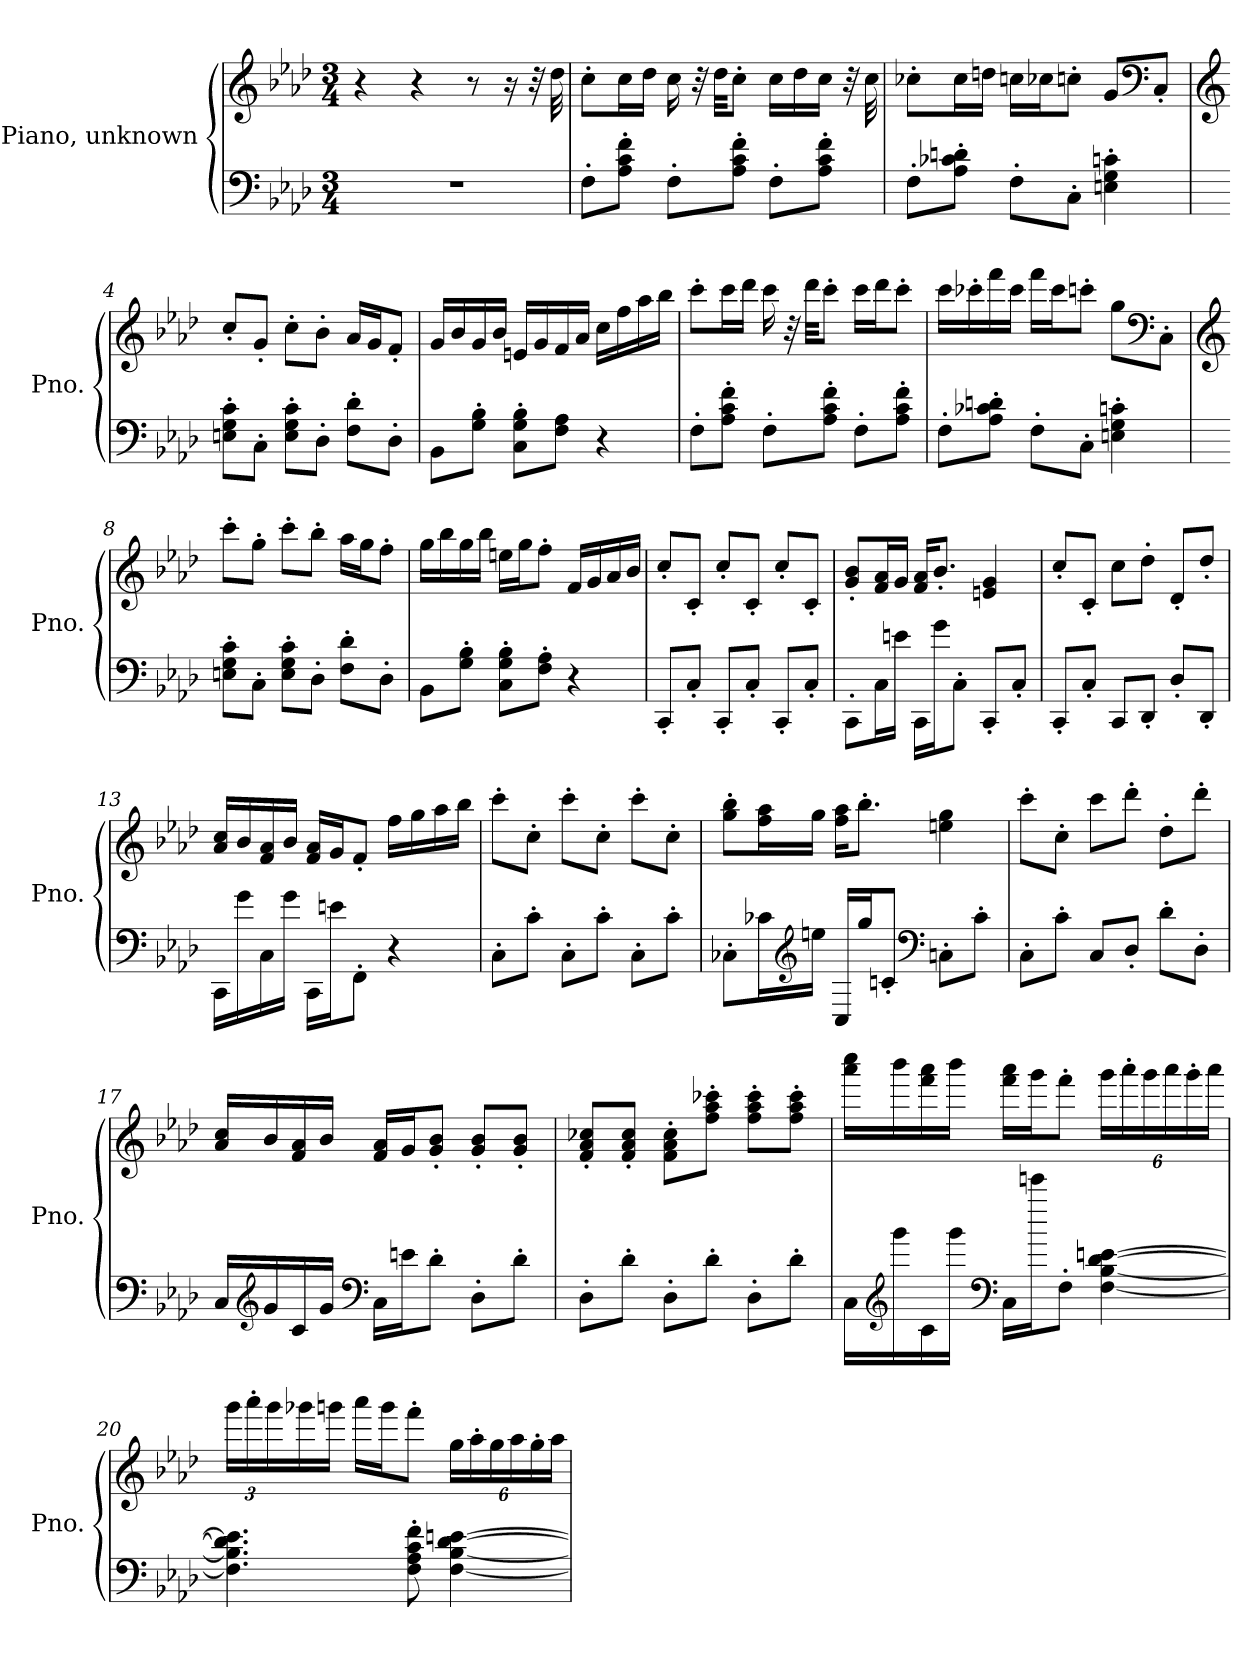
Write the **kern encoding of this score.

**kern	**kern
*part1	*part1
*staff2	*staff1
*I"Piano, unknown	*
*I'Pno.	*
*clefF4	*clefG2
*k[b-e-a-d-]	*k[b-e-a-d-]
*M3/4	*M3/4
*MM120	*MM120
=1	=1
2.r	4r
.	4r
.	8r
.	16r
.	32r
.	32dd-\
=2	=2
8F'\L	8cc'\L
8A-\' 8c\' 8f\'J	16cc\L
.	16dd-\JJ
8F'\L	16cc\
.	32r
.	32dd-\KKL
8A-\' 8c\' 8f\'J	8cc'\J
8F'\L	16cc\LL
.	16dd-\
8A-\' 8c\' 8f\'J	16cc\JJ
.	32r
.	32cc\
=3	=3
8F'\L	8cc-X'\L
8A-\' 8c-X\' 8dn\'J	16cc-\L
.	16ddn\JJ
8F'\L	16ccn\LL
.	16cc-X\J
8C'\J	8ccn'\J
4En\' 4G\' 4cn\'	8g/L
*	*clefF4
.	8C'/J
!!LO:LB:g=z
=4	=4
*	*clefG2
8En\' 8G\' 8c\'L	8cc'/L
8C'\J	8g'/J
8E\' 8G\' 8c\'L	8cc'\L
8D-'\J	8b-'\J
8F\' 8d-\'L	16a-/LL
.	16g/J
8D-'\J	8f'/J
=5	=5
8BB-\L	16g/LL
.	16b-/
8G\' 8B-\'J	16g/
.	16b-/JJ
8C\' 8G\' 8B-\'L	16en/LL
.	16g/
8F\ 8A-\J	16f/
.	16a-/JJ
4r	16cc\LL
.	16ff\
.	16aa-\
.	16bb-\JJ
=6	=6
8F'\L	8ccc'\L
8A-\' 8c\' 8f\'J	16ccc\L
.	16ddd-\JJ
8F'\L	16ccc\
.	32r
.	32ddd-\KKL
8A-\' 8c\' 8f\'J	8ccc'\J
8F'\L	16ccc\LL
.	16ddd-\J
8A-\' 8c\' 8f\'J	8ccc'\J
!!LO:LB:g=z
=7	=7
8F'\L	16ccc\LL
.	16ccc-X'\
8A-\' 8c-X\' 8dn\'J	16fff\
.	16ccc-\JJ
8F'\L	16fff\LL
.	16ccc-\J
8C'\J	8cccn'\J
4En\' 4G\' 4cn\'	8gg\L
*	*clefF4
.	8C'\J
=8	=8
*	*clefG2
8En\' 8G\' 8c\'L	8ccc'\L
8C'\J	8gg'\J
8E\' 8G\' 8c\'L	8ccc'\L
8D-'\J	8bb-'\J
8F\' 8d-\'L	16aa-\LL
.	16gg\J
8D-'\J	8ff'\J
=9	=9
8BB-\L	16gg\LL
.	16bb-\
8G\' 8B-\'J	16gg\
.	16bb-\JJ
8C\' 8G\' 8B-\'L	16een\LL
.	16gg\J
8F\' 8A-\'J	8ff'\J
4r	16f/LL
.	16g/
.	16a-/
.	16b-/JJ
!!LO:LB:g=z
=10	=10
8CC'/L	8cc'/L
8C'/J	8c'/J
8CC'/L	8cc'/L
8C'/J	8c'/J
8CC'/L	8cc'/L
8C'/J	8c'/J
=11	=11
8CC'\L	8g/' 8b-/'L
16C\L	16f/ 16a-/L
16en\JJ	16g/JJ
16CC\LL	16f/ 16a-/KL
16g\J	8.b-'/J
8C'\J	.
8CC'/L	4en/ 4g/
8C'/J	.
=12	=12
8CC'/L	8cc'/L
8C'/J	8c'/J
8CC/L	8cc\L
8DD-'/J	8dd-'\J
8D-'/L	8d-'/L
8DD-'/J	8dd-'/J
=13	=13
16CC\LL	16a-/ 16cc/LL
16g\	16b-/
16C\	16f/ 16a-/
16g\JJ	16b-/JJ
16CC\LL	16f/ 16a-/LL
16en\J	16g/J
8FF'\J	8f'/J
4r	16ff\LL
.	16gg\
.	16aa-\
.	16bb-\JJ
=14	=14
8C'\L	8ccc'\L
8c'\J	8cc'\J
8C'\L	8ccc'\L
8c'\J	8cc'\J
8C'\L	8ccc'\L
8c'\J	8cc'\J
!!LO:LB:g=z
=15	=15
8C-X'\L	8gg\' 8bb-\'L
16c-X\L	16ff\ 16aa-\L
*clefG2	*
16een\JJ	16gg\JJ
16C-/LL	16ff\ 16aa-\KL
16gg/J	8.bb-'\J
8cn'/J	.
*clefF4	*
8Cn'\L	4een\ 4gg\
8c'\J	.
=16	=16
8C'\L	8ccc'\L
8c'\J	8cc'\J
8C/L	8ccc\L
8D-'/J	8ddd-'\J
8d-'\L	8dd-'\L
8D-'\J	8ddd-'\J
=17	=17
16C/LL	16a-/ 16cc/LL
*clefG2	*
16g/	16b-/
16c/	16f/ 16a-/
16g/JJ	16b-/JJ
*clefF4	*
16C\LL	16f/ 16a-/LL
16en\J	16g/J
8d-'\J	8g/' 8b-/'J
8D-'\L	8g/' 8b-/'L
8d-'\J	8g/' 8b-/'J
!!LO:LB:g=z
=18	=18
8D-'\L	8f/' 8a-/' 8cc-X/'L
8d-'\J	8f/' 8a-/' 8cc-/'J
8D-'\L	8f\' 8a-\' 8cc-\'L
8d-'\J	8ff\' 8aa-\' 8ccc-X\'J
8D-'\L	8ff\' 8aa-\' 8ccc-\'L
8d-'\J	8ff\' 8aa-\' 8ccc-\'J
=19	=19
16C\LL	16aaa-\ 16cccc\LL
*clefG2	*
16ggg\	16bbb-\
16c\	16fff\ 16aaa-\
16ggg\JJ	16bbb-\JJ
*clefF4	*
16C\LL	16fff\ 16aaa-\LL
16eeen\J	16ggg\J
8F'\J	8fff'\J
*	*Xbrackettup
[4F\ [4B-\ [4d-\ [4en\	24ggg\LL
.	24aaa-'\
.	24ggg\
.	24aaa-\
.	24ggg'\
.	24aaa-\JJ
!!LO:PB:g=z
=20	=20
4.F\] 4.B-\] 4.d-\] 4.e\]	24ggg\LL
.	24aaa-'\
.	24ggg\
.	16ggg-X\
.	16gggn\JJ
.	16aaa-\LL
.	16ggg\J
8F\' 8A-\' 8c\' 8f\'	8fff'\J
[4F\ [4B-\ [4d-\ [4en\	24gg\LL
.	24aa-'\
.	24gg\
.	24aa-\
.	24gg'\
.	24aa-\JJ
=	=
*-	*-
